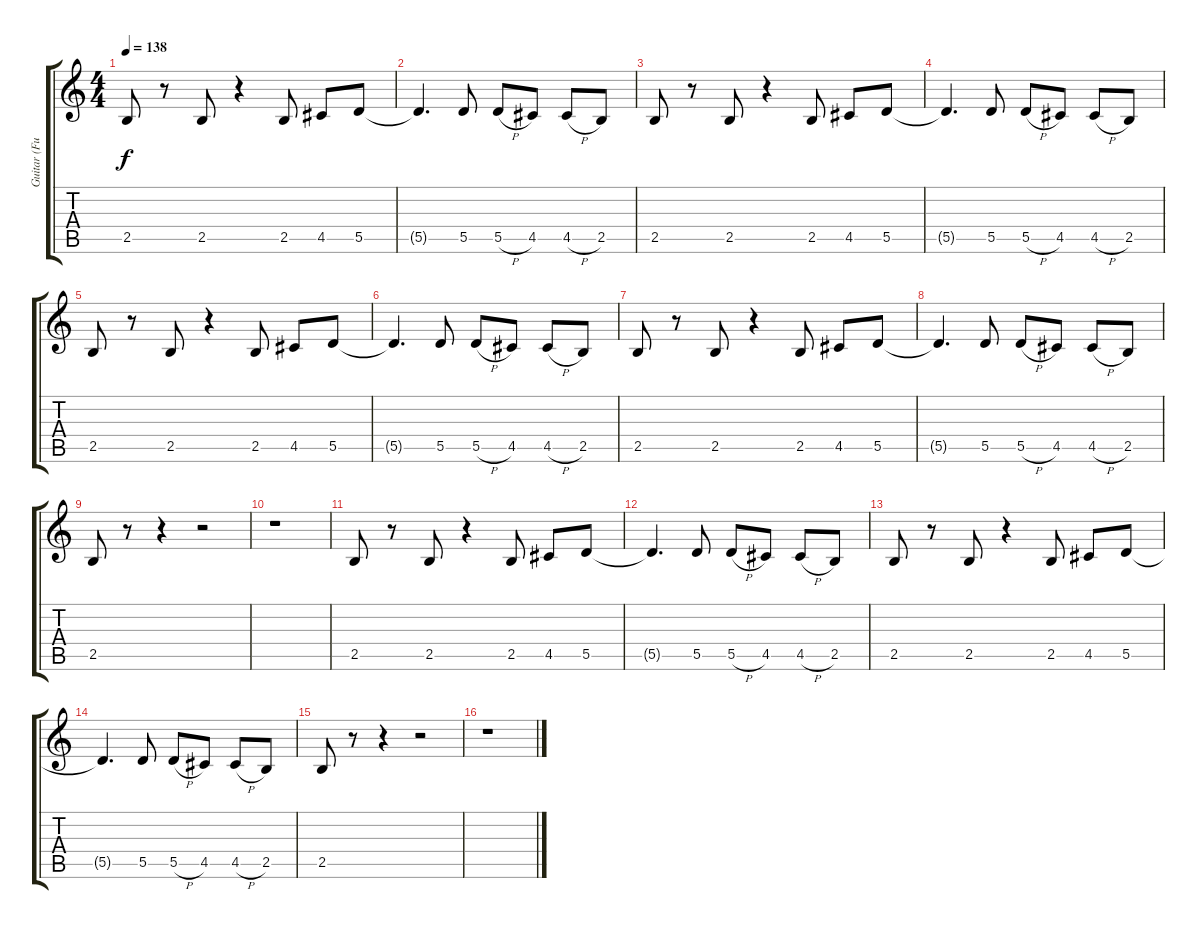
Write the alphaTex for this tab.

\track ("Guitar (Fuzz)" "Guitar (Fu") {instrument overdrivenguitar}
\staff {score tabs}
\tuning (E4 B3 G3 D3 A2 E2) {hide}
\ts (4 4)
\tempo 138
\clef g2
\ks c
2.5.8{dy f} r.8 2.5.8 r.4 2.5.8 4.5.8 5.5.8 |
5.5{t}.4{d} 5.5.8 5.5{h}.8 4.5.8 4.5{h}.8 2.5.8 |
2.5.8 r.8 2.5.8 r.4 2.5.8 4.5.8 5.5.8 |
5.5{t}.4{d} 5.5.8 5.5{h}.8 4.5.8 4.5{h}.8 2.5.8 |
2.5.8 r.8 2.5.8 r.4 2.5.8 4.5.8 5.5.8 |
5.5{t}.4{d} 5.5.8 5.5{h}.8 4.5.8 4.5{h}.8 2.5.8 |
2.5.8 r.8 2.5.8 r.4 2.5.8 4.5.8 5.5.8 |
5.5{t}.4{d} 5.5.8 5.5{h}.8 4.5.8 4.5{h}.8 2.5.8 |
2.5.8 r.8 r.4 r.2 |
r.1 |
2.5.8 r.8 2.5.8 r.4 2.5.8 4.5.8 5.5.8 |
5.5{t}.4{d} 5.5.8 5.5{h}.8 4.5.8 4.5{h}.8 2.5.8 |
2.5.8 r.8 2.5.8 r.4 2.5.8 4.5.8 5.5.8 |
5.5{t}.4{d} 5.5.8 5.5{h}.8 4.5.8 4.5{h}.8 2.5.8 |
2.5.8 r.8 r.4 r.2 |
r.1
